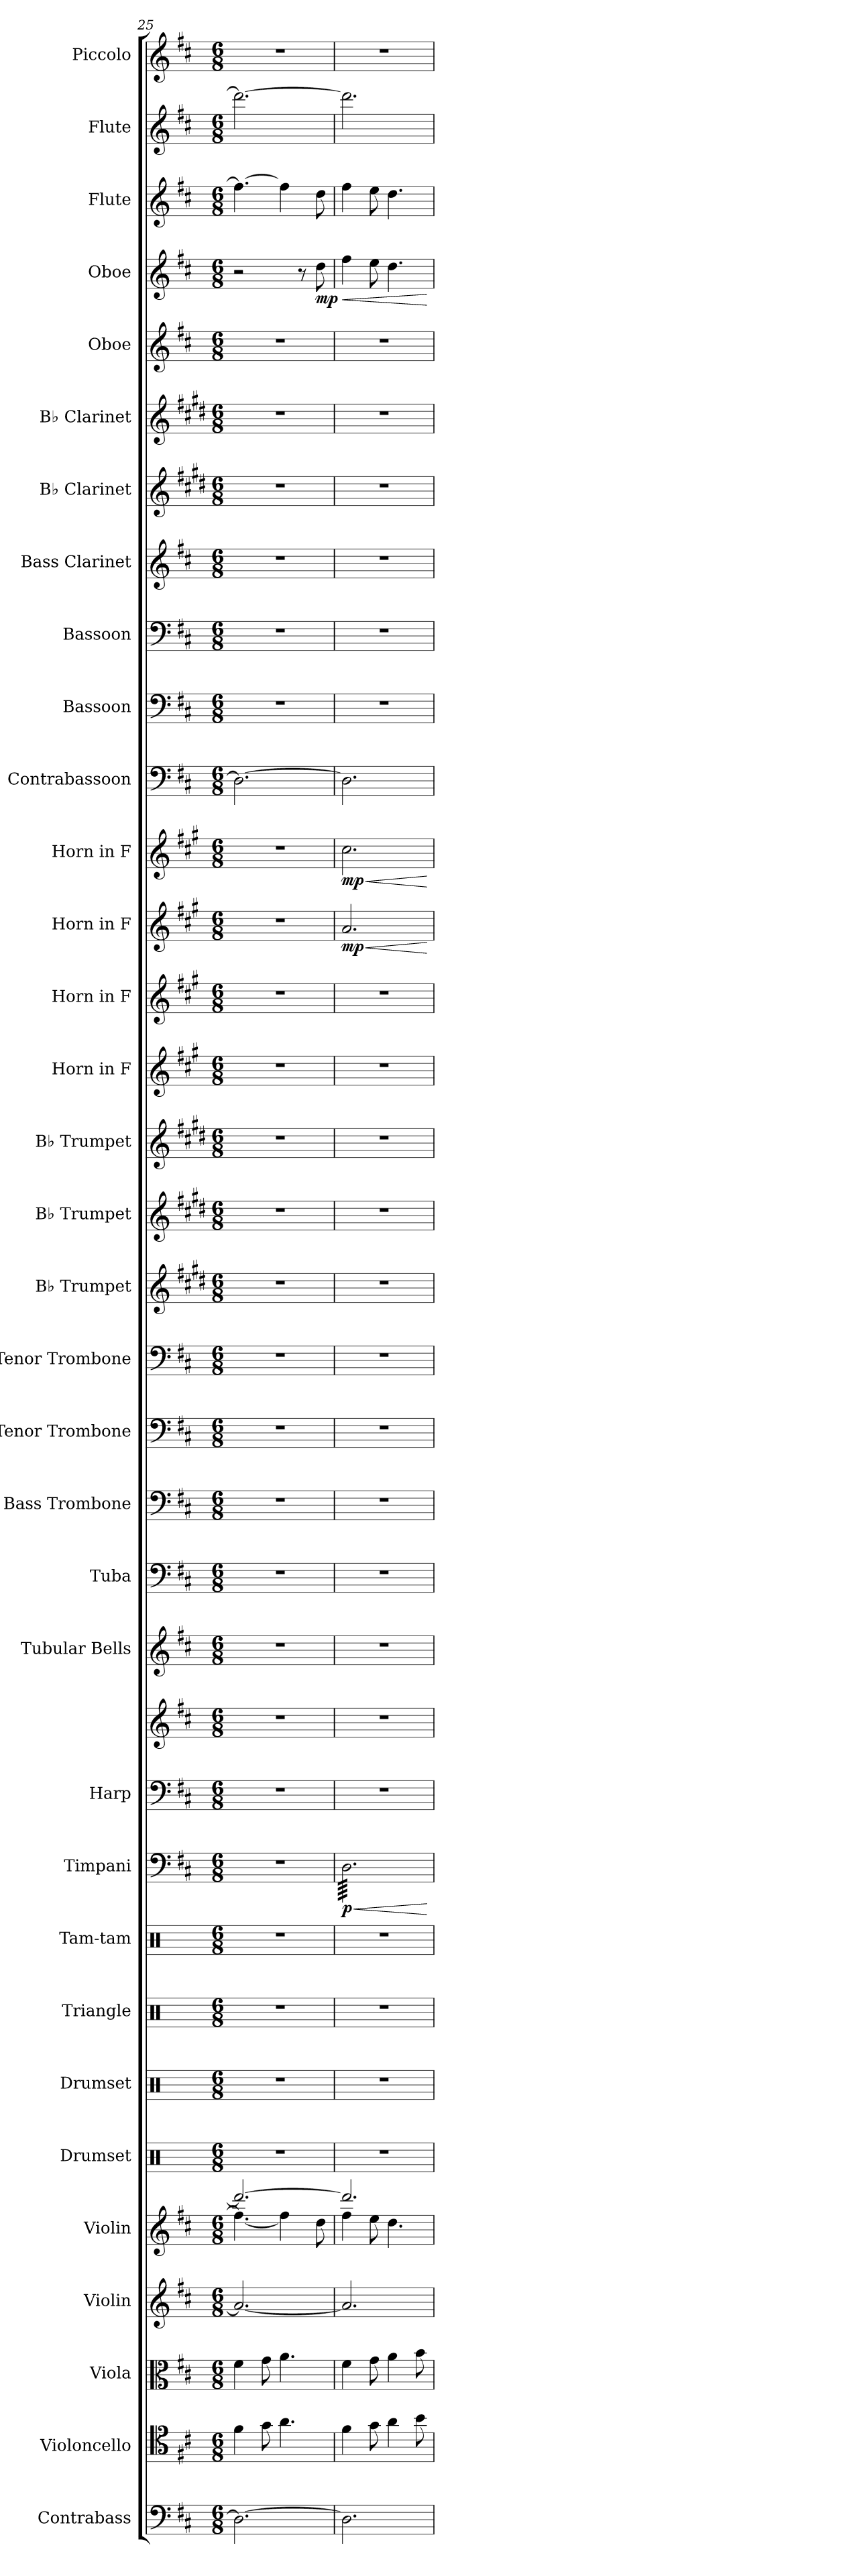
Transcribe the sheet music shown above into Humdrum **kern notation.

**kern	**kern	**kern	**kern	**kern	**kern	**kern	**kern	**kern	**kern	**dynam	**kern	**kern	**kern	**kern	**kern	**kern	**kern	**kern	**kern	**kern	**kern	**kern	**kern	**dynam	**kern	**dynam	**kern	**kern	**kern	**kern	**kern	**kern	**kern	**kern	**dynam	**kern	**kern	**kern
*part34	*part33	*part32	*part31	*part30	*part29	*part28	*part27	*part26	*part25	*part25	*part24	*part24	*part23	*part22	*part21	*part20	*part19	*part18	*part17	*part16	*part15	*part14	*part13	*part13	*part12	*part12	*part11	*part10	*part9	*part8	*part7	*part6	*part5	*part4	*part4	*part3	*part2	*part1
*staff35	*staff34	*staff33	*staff32	*staff31	*staff30	*staff29	*staff28	*staff27	*staff26	*staff26	*staff25	*staff24	*staff23	*staff22	*staff21	*staff20	*staff19	*staff18	*staff17	*staff16	*staff15	*staff14	*staff13	*staff13	*staff12	*staff12	*staff11	*staff10	*staff9	*staff8	*staff7	*staff6	*staff5	*staff4	*staff4	*staff3	*staff2	*staff1
*I"Contrabass	*I"Violoncello	*I"Viola	*I"Violin	*I"Violin	*I"Drumset	*I"Drumset	*I"Triangle	*I"Tam-tam	*I"Timpani	*	*I"Harp	*	*I"Tubular Bells	*I"Tuba	*I"Bass Trombone	*I"Tenor Trombone	*I"Tenor Trombone	*I"B♭ Trumpet	*I"B♭ Trumpet	*I"B♭ Trumpet	*I"Horn in F	*I"Horn in F	*I"Horn in F	*	*I"Horn in F	*	*I"Contrabassoon	*I"Bassoon	*I"Bassoon	*I"Bass Clarinet	*I"B♭ Clarinet	*I"B♭ Clarinet	*I"Oboe	*I"Oboe	*	*I"Flute	*I"Flute	*I"Piccolo
*I'Cb.	*I'Vc.	*I'Vla.	*I'Vln.	*I'Vln.	*I'Drs.	*I'Drs.	*I'Trgl.	*I'Tam-tam	*I'Timp.	*	*I'Hrp.	*	*I'Tu. Be.	*I'Tba.	*I'B. Tbn.	*I'T. Tbn.	*I'T. Tbn.	*I'B♭ Tpt.	*I'B♭ Tpt.	*I'B♭ Tpt.	*	*	*	*	*	*	*I'Cbsn.	*I'Bsn.	*I'Bsn.	*I'B. Cl.	*I'B♭ Cl.	*I'B♭ Cl.	*I'Ob.	*I'Ob.	*	*I'Fl.	*I'Fl.	*I'Picc.
*clefF4	*clefC4	*clefC3	*clefG2	*clefG2	*clefX	*clefX	*clefX	*clefX	*clefF4	*	*clefF4	*clefG2	*clefG2	*clefF4	*clefF4	*clefF4	*clefF4	*clefG2	*clefG2	*clefG2	*clefG2	*clefG2	*clefG2	*	*clefG2	*	*clefF4	*clefF4	*clefF4	*clefG2	*clefG2	*clefG2	*clefG2	*clefG2	*	*clefG2	*clefG2	*clefG2
*ITrd7c12	*	*	*	*	*	*	*	*	*	*	*	*	*	*	*	*	*	*ITrd1c2	*ITrd1c2	*ITrd1c2	*ITrd4c7	*ITrd4c7	*ITrd4c7	*	*ITrd4c7	*	*ITrd7c12	*	*	*ITrd8c14	*ITrd1c2	*ITrd1c2	*	*	*	*	*	*ITrd-7c-12
*k[f#c#]	*k[f#c#]	*k[f#c#]	*k[f#c#]	*k[f#c#]	*k[]	*k[]	*k[]	*k[]	*k[f#c#]	*	*k[f#c#]	*k[f#c#]	*k[f#c#]	*k[f#c#]	*k[f#c#]	*k[f#c#]	*k[f#c#]	*k[f#c#]	*k[f#c#]	*k[f#c#]	*k[f#c#]	*k[f#c#]	*k[f#c#]	*	*k[f#c#]	*	*k[f#c#]	*k[f#c#]	*k[f#c#]	*k[f#c#]	*k[f#c#]	*k[f#c#]	*k[f#c#]	*k[f#c#]	*	*k[f#c#]	*k[f#c#]	*k[f#c#]
*M6/8	*M6/8	*M6/8	*M6/8	*M6/8	*M6/8	*M6/8	*M6/8	*M6/8	*M6/8	*	*M6/8	*M6/8	*M6/8	*M6/8	*M6/8	*M6/8	*M6/8	*M6/8	*M6/8	*M6/8	*M6/8	*M6/8	*M6/8	*	*M6/8	*	*M6/8	*M6/8	*M6/8	*M6/8	*M6/8	*M6/8	*M6/8	*M6/8	*	*M6/8	*M6/8	*M6/8
=25	=25	=25	=25	=25	=25	=25	=25	=25	=25	=25	=25	=25	=25	=25	=25	=25	=25	=25	=25	=25	=25	=25	=25	=25	=25	=25	=25	=25	=25	=25	=25	=25	=25	=25	=25	=25	=25	=25
*	*	*	*	*^	*	*	*	*	*	*	*	*	*	*	*	*	*	*	*	*	*	*	*	*	*	*	*	*	*	*	*	*	*	*	*	*	*	*
2.DD\_	4f#\	4f#\	2.a/_	2.ddd/_	4.ff#\_	2.r	2.r	2.r	2.r	2.r	.	2.r	2.r	2.r	2.r	2.r	2.r	2.r	2.r	2.r	2.r	2.r	2.r	2.r	.	2.r	.	2.DD\_	2.r	2.r	2.r	2.r	2.r	2.r	2r	.	4.ff#\_	2.ddd\_	2.r
.	8g\	8g\	.	.	.	.	.	.	.	.	.	.	.	.	.	.	.	.	.	.	.	.	.	.	.	.	.	.	.	.	.	.	.	.	.	.	.	.	.
.	4.a\	4.a\	.	.	4ff#\]	.	.	.	.	.	.	.	.	.	.	.	.	.	.	.	.	.	.	.	.	.	.	.	.	.	.	.	.	.	.	.	4ff#\]	.	.
.	.	.	.	.	.	.	.	.	.	.	.	.	.	.	.	.	.	.	.	.	.	.	.	.	.	.	.	.	.	.	.	.	.	.	8r	.	.	.	.
!	!	!	!	!	!	!	!	!	!	!	!	!	!	!	!	!	!	!	!	!	!	!	!	!	!	!	!	!	!	!	!	!	!	!	!	!LO:DY:b	!	!	!
.	.	.	.	.	8dd\	.	.	.	.	.	.	.	.	.	.	.	.	.	.	.	.	.	.	.	.	.	.	.	.	.	.	.	.	.	8dd\	mp	8dd\	.	.
=26	=26	=26	=26	=26	=26	=26	=26	=26	=26	=26	=26	=26	=26	=26	=26	=26	=26	=26	=26	=26	=26	=26	=26	=26	=26	=26	=26	=26	=26	=26	=26	=26	=26	=26	=26	=26	=26	=26	=26
!	!	!	!	!	!	!	!	!	!	!	!LO:HP:b	!	!	!	!	!	!	!	!	!	!	!	!	!	!LO:HP:b	!	!LO:HP:b	!	!	!	!	!	!	!	!	!LO:HP:b	!	!	!
!	!	!	!	!	!	!	!	!	!	!	!LO:DY:n=1:b	!	!	!	!	!	!	!	!	!	!	!	!	!	!LO:DY:n=1:b	!	!LO:DY:n=1:b	!	!	!	!	!	!	!	!	!	!	!	!
*	*	*	*	*	*	*	*	*	*	*tremolo	*	*	*	*	*	*	*	*	*	*	*	*	*	*	*	*	*	*	*	*	*	*	*	*	*	*	*	*	*
2.DD\]	4f#\	4f#\	2.a/]	2.ddd/]	4ff#\	2.r	2.r	2.r	2.r	64D\LLLL	< p	2.r	2.r	2.r	2.r	2.r	2.r	2.r	2.r	2.r	2.r	2.r	2.r	2.d/	< mp	2.f#\	< mp	2.DD\]	2.r	2.r	2.r	2.r	2.r	2.r	4ff#\	<	4ff#\	2.ddd\]	2.r
.	.	.	.	.	.	.	.	.	.	64D\	.	.	.	.	.	.	.	.	.	.	.	.	.	.	.	.	.	.	.	.	.	.	.	.	.	.	.	.	.
.	.	.	.	.	.	.	.	.	.	64D\	.	.	.	.	.	.	.	.	.	.	.	.	.	.	.	.	.	.	.	.	.	.	.	.	.	.	.	.	.
.	.	.	.	.	.	.	.	.	.	64D\	.	.	.	.	.	.	.	.	.	.	.	.	.	.	.	.	.	.	.	.	.	.	.	.	.	.	.	.	.
.	.	.	.	.	.	.	.	.	.	64D\	.	.	.	.	.	.	.	.	.	.	.	.	.	.	.	.	.	.	.	.	.	.	.	.	.	.	.	.	.
.	.	.	.	.	.	.	.	.	.	64D\	.	.	.	.	.	.	.	.	.	.	.	.	.	.	.	.	.	.	.	.	.	.	.	.	.	.	.	.	.
.	.	.	.	.	.	.	.	.	.	64D\	.	.	.	.	.	.	.	.	.	.	.	.	.	.	.	.	.	.	.	.	.	.	.	.	.	.	.	.	.
.	.	.	.	.	.	.	.	.	.	64D\	.	.	.	.	.	.	.	.	.	.	.	.	.	.	.	.	.	.	.	.	.	.	.	.	.	.	.	.	.
.	.	.	.	.	.	.	.	.	.	64D\	.	.	.	.	.	.	.	.	.	.	.	.	.	.	.	.	.	.	.	.	.	.	.	.	.	.	.	.	.
.	.	.	.	.	.	.	.	.	.	64D\	.	.	.	.	.	.	.	.	.	.	.	.	.	.	.	.	.	.	.	.	.	.	.	.	.	.	.	.	.
.	.	.	.	.	.	.	.	.	.	64D\	.	.	.	.	.	.	.	.	.	.	.	.	.	.	.	.	.	.	.	.	.	.	.	.	.	.	.	.	.
.	.	.	.	.	.	.	.	.	.	64D\	.	.	.	.	.	.	.	.	.	.	.	.	.	.	.	.	.	.	.	.	.	.	.	.	.	.	.	.	.
.	.	.	.	.	.	.	.	.	.	64D\	.	.	.	.	.	.	.	.	.	.	.	.	.	.	.	.	.	.	.	.	.	.	.	.	.	.	.	.	.
.	.	.	.	.	.	.	.	.	.	64D\	.	.	.	.	.	.	.	.	.	.	.	.	.	.	.	.	.	.	.	.	.	.	.	.	.	.	.	.	.
.	.	.	.	.	.	.	.	.	.	64D\	.	.	.	.	.	.	.	.	.	.	.	.	.	.	.	.	.	.	.	.	.	.	.	.	.	.	.	.	.
.	.	.	.	.	.	.	.	.	.	64D\	.	.	.	.	.	.	.	.	.	.	.	.	.	.	.	.	.	.	.	.	.	.	.	.	.	.	.	.	.
.	8g\	8g\	.	.	8ee\	.	.	.	.	64D\	.	.	.	.	.	.	.	.	.	.	.	.	.	.	.	.	.	.	.	.	.	.	.	.	8ee\	.	8ee\	.	.
.	.	.	.	.	.	.	.	.	.	64D\	.	.	.	.	.	.	.	.	.	.	.	.	.	.	.	.	.	.	.	.	.	.	.	.	.	.	.	.	.
.	.	.	.	.	.	.	.	.	.	64D\	.	.	.	.	.	.	.	.	.	.	.	.	.	.	.	.	.	.	.	.	.	.	.	.	.	.	.	.	.
.	.	.	.	.	.	.	.	.	.	64D\	.	.	.	.	.	.	.	.	.	.	.	.	.	.	.	.	.	.	.	.	.	.	.	.	.	.	.	.	.
.	.	.	.	.	.	.	.	.	.	64D\	.	.	.	.	.	.	.	.	.	.	.	.	.	.	.	.	.	.	.	.	.	.	.	.	.	.	.	.	.
.	.	.	.	.	.	.	.	.	.	64D\	.	.	.	.	.	.	.	.	.	.	.	.	.	.	.	.	.	.	.	.	.	.	.	.	.	.	.	.	.
.	.	.	.	.	.	.	.	.	.	64D\	.	.	.	.	.	.	.	.	.	.	.	.	.	.	.	.	.	.	.	.	.	.	.	.	.	.	.	.	.
.	.	.	.	.	.	.	.	.	.	64D\	.	.	.	.	.	.	.	.	.	.	.	.	.	.	.	.	.	.	.	.	.	.	.	.	.	.	.	.	.
.	4a\	4a\	.	.	4.dd\	.	.	.	.	64D\	.	.	.	.	.	.	.	.	.	.	.	.	.	.	.	.	.	.	.	.	.	.	.	.	4.dd\	.	4.dd\	.	.
.	.	.	.	.	.	.	.	.	.	64D\	.	.	.	.	.	.	.	.	.	.	.	.	.	.	.	.	.	.	.	.	.	.	.	.	.	.	.	.	.
.	.	.	.	.	.	.	.	.	.	64D\	.	.	.	.	.	.	.	.	.	.	.	.	.	.	.	.	.	.	.	.	.	.	.	.	.	.	.	.	.
.	.	.	.	.	.	.	.	.	.	64D\	.	.	.	.	.	.	.	.	.	.	.	.	.	.	.	.	.	.	.	.	.	.	.	.	.	.	.	.	.
.	.	.	.	.	.	.	.	.	.	64D\	.	.	.	.	.	.	.	.	.	.	.	.	.	.	.	.	.	.	.	.	.	.	.	.	.	.	.	.	.
.	.	.	.	.	.	.	.	.	.	64D\	.	.	.	.	.	.	.	.	.	.	.	.	.	.	.	.	.	.	.	.	.	.	.	.	.	.	.	.	.
.	.	.	.	.	.	.	.	.	.	64D\	.	.	.	.	.	.	.	.	.	.	.	.	.	.	.	.	.	.	.	.	.	.	.	.	.	.	.	.	.
.	.	.	.	.	.	.	.	.	.	64D\	.	.	.	.	.	.	.	.	.	.	.	.	.	.	.	.	.	.	.	.	.	.	.	.	.	.	.	.	.
.	.	.	.	.	.	.	.	.	.	64D\	.	.	.	.	.	.	.	.	.	.	.	.	.	.	.	.	.	.	.	.	.	.	.	.	.	.	.	.	.
.	.	.	.	.	.	.	.	.	.	64D\	.	.	.	.	.	.	.	.	.	.	.	.	.	.	.	.	.	.	.	.	.	.	.	.	.	.	.	.	.
.	.	.	.	.	.	.	.	.	.	64D\	.	.	.	.	.	.	.	.	.	.	.	.	.	.	.	.	.	.	.	.	.	.	.	.	.	.	.	.	.
.	.	.	.	.	.	.	.	.	.	64D\	.	.	.	.	.	.	.	.	.	.	.	.	.	.	.	.	.	.	.	.	.	.	.	.	.	.	.	.	.
.	.	.	.	.	.	.	.	.	.	64D\	.	.	.	.	.	.	.	.	.	.	.	.	.	.	.	.	.	.	.	.	.	.	.	.	.	.	.	.	.
.	.	.	.	.	.	.	.	.	.	64D\	.	.	.	.	.	.	.	.	.	.	.	.	.	.	.	.	.	.	.	.	.	.	.	.	.	.	.	.	.
.	.	.	.	.	.	.	.	.	.	64D\	.	.	.	.	.	.	.	.	.	.	.	.	.	.	.	.	.	.	.	.	.	.	.	.	.	.	.	.	.
.	.	.	.	.	.	.	.	.	.	64D\	.	.	.	.	.	.	.	.	.	.	.	.	.	.	.	.	.	.	.	.	.	.	.	.	.	.	.	.	.
.	8b\	8b\	.	.	.	.	.	.	.	64D\	.	.	.	.	.	.	.	.	.	.	.	.	.	.	.	.	.	.	.	.	.	.	.	.	.	.	.	.	.
.	.	.	.	.	.	.	.	.	.	64D\	.	.	.	.	.	.	.	.	.	.	.	.	.	.	.	.	.	.	.	.	.	.	.	.	.	.	.	.	.
.	.	.	.	.	.	.	.	.	.	64D\	.	.	.	.	.	.	.	.	.	.	.	.	.	.	.	.	.	.	.	.	.	.	.	.	.	.	.	.	.
.	.	.	.	.	.	.	.	.	.	64D\	.	.	.	.	.	.	.	.	.	.	.	.	.	.	.	.	.	.	.	.	.	.	.	.	.	.	.	.	.
.	.	.	.	.	.	.	.	.	.	64D\	.	.	.	.	.	.	.	.	.	.	.	.	.	.	.	.	.	.	.	.	.	.	.	.	.	.	.	.	.
.	.	.	.	.	.	.	.	.	.	64D\	.	.	.	.	.	.	.	.	.	.	.	.	.	.	.	.	.	.	.	.	.	.	.	.	.	.	.	.	.
.	.	.	.	.	.	.	.	.	.	64D\	.	.	.	.	.	.	.	.	.	.	.	.	.	.	.	.	.	.	.	.	.	.	.	.	.	.	.	.	.
.	.	.	.	.	.	.	.	.	.	64D\JJJJ	.	.	.	.	.	.	.	.	.	.	.	.	.	.	.	.	.	.	.	.	.	.	.	.	.	.	.	.	.
*	*	*	*	*	*	*	*	*	*	*Xtremolo	*	*	*	*	*	*	*	*	*	*	*	*	*	*	*	*	*	*	*	*	*	*	*	*	*	*	*	*	*
*	*	*	*	*v	*v	*	*	*	*	*	*	*	*	*	*	*	*	*	*	*	*	*	*	*	*	*	*	*	*	*	*	*	*	*	*	*	*	*	*
.	.	.	.	.	.	.	.	.	.	[	.	.	.	.	.	.	.	.	.	.	.	.	.	[	.	[	.	.	.	.	.	.	.	.	[	.	.	.
=	=	=	=	=	=	=	=	=	=	=	=	=	=	=	=	=	=	=	=	=	=	=	=	=	=	=	=	=	=	=	=	=	=	=	=	=	=	=
*-	*-	*-	*-	*-	*-	*-	*-	*-	*-	*-	*-	*-	*-	*-	*-	*-	*-	*-	*-	*-	*-	*-	*-	*-	*-	*-	*-	*-	*-	*-	*-	*-	*-	*-	*-	*-	*-	*-
